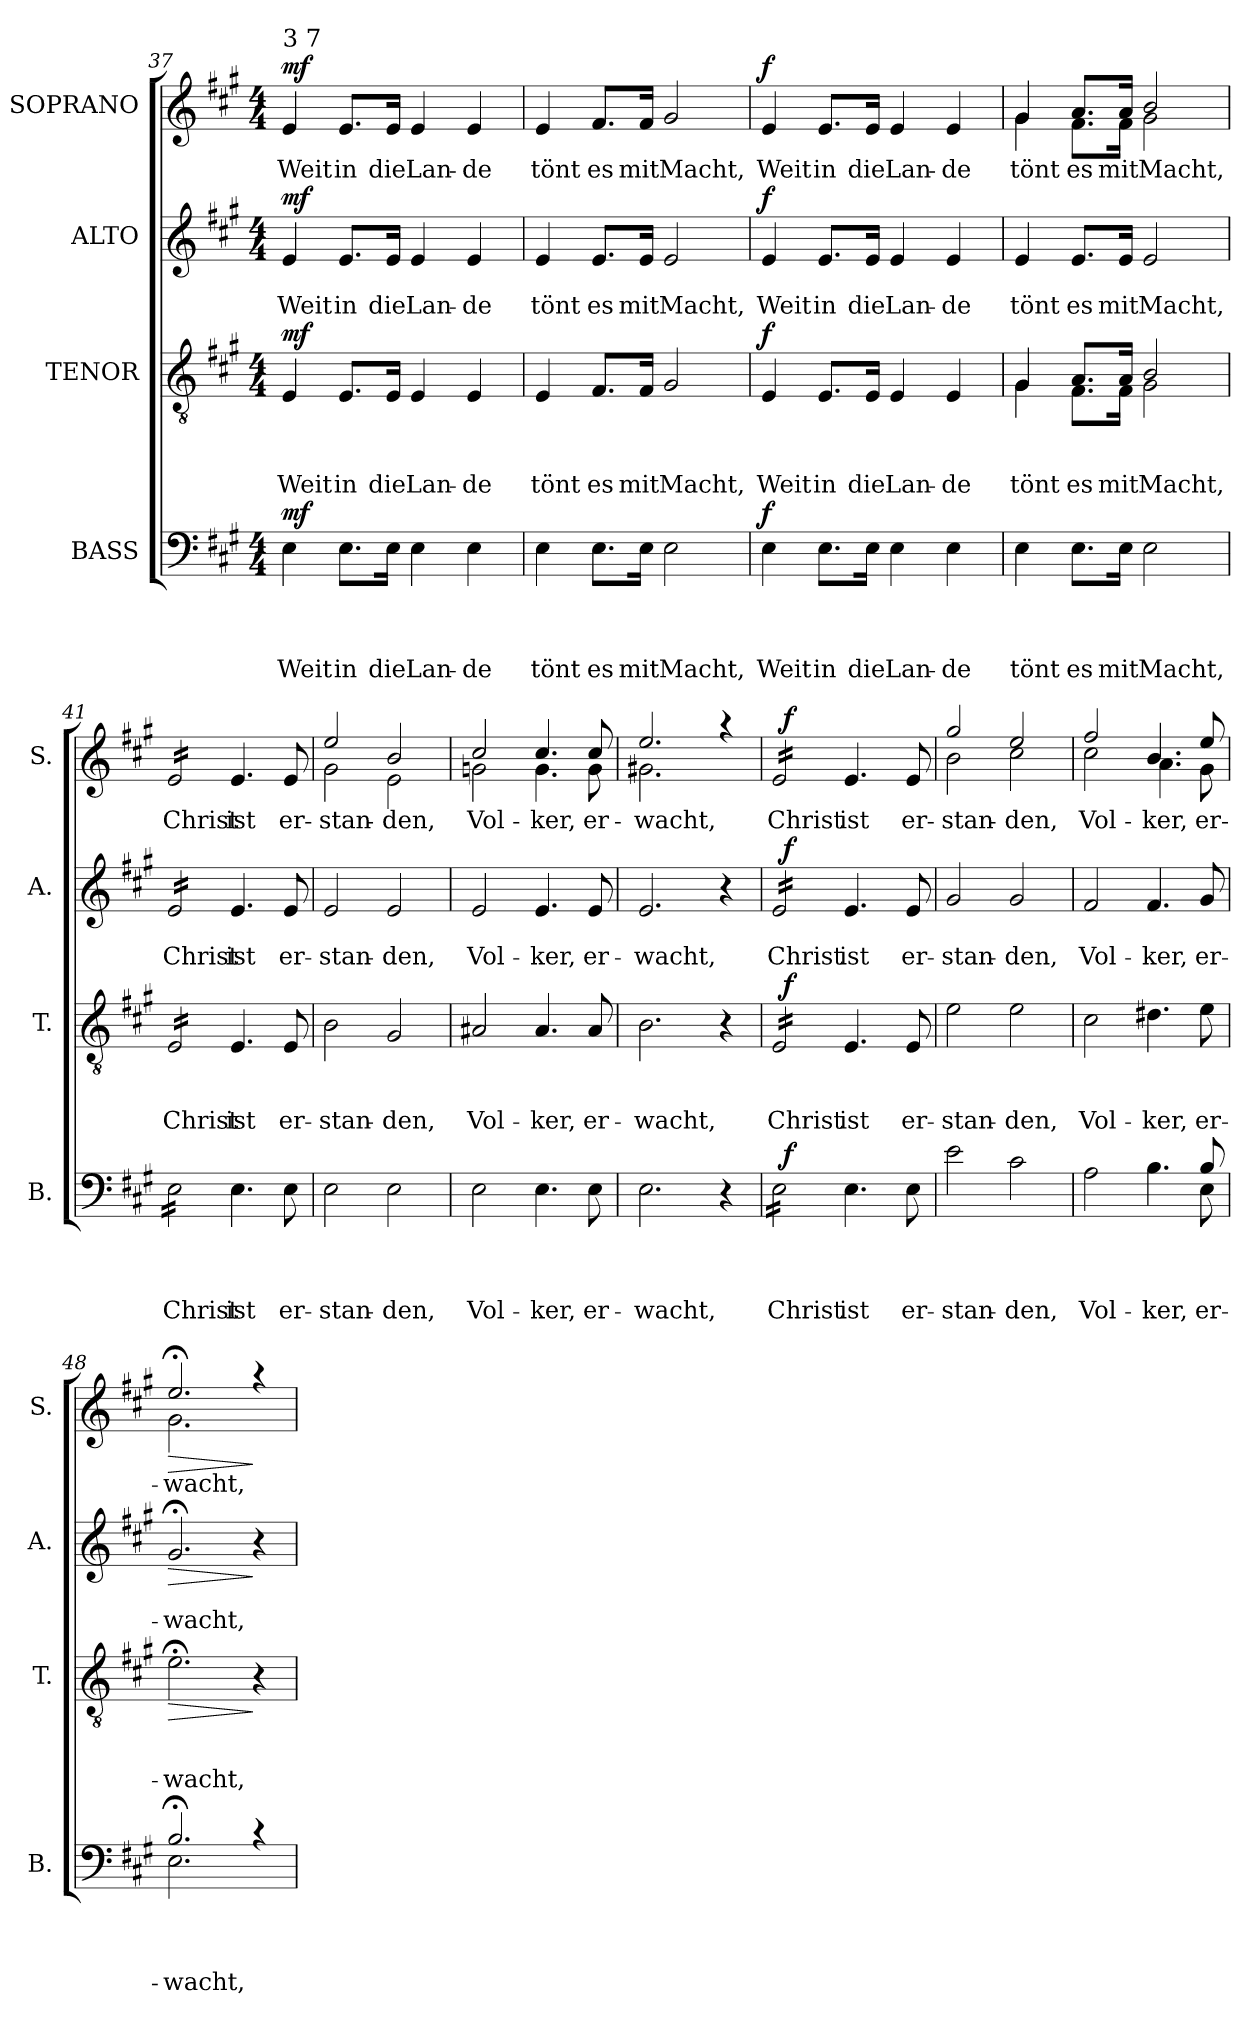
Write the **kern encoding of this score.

**kern	**text	**text	**text	**text	**dynam	**kern	**text	**text	**text	**dynam	**kern	**text	**text	**dynam	**kern	**text	**dynam
*part4	*part4	*part4	*part4	*part4	*part4	*part3	*part3	*part3	*part3	*part3	*part2	*part2	*part2	*part2	*part1	*part1	*part1
*staff4	*staff4	*staff4	*staff4	*staff4	*staff4	*staff3	*staff3	*staff3	*staff3	*staff3	*staff2	*staff2	*staff2	*staff2	*staff1	*staff1	*staff1
*I"BASS	*	*	*	*	*	*I"TENOR	*	*	*	*	*I"ALTO	*	*	*	*I"SOPRANO	*	*
*I'B.	*	*	*	*	*	*I'T.	*	*	*	*	*I'A.	*	*	*	*I'S.	*	*
!!LO:LB:g=z
*clefF4	*	*	*	*	*	*clefGv2	*	*	*	*	*clefG2	*	*	*	*clefG2	*	*
*k[f#c#g#]	*	*	*	*	*	*k[f#c#g#]	*	*	*	*	*k[f#c#g#]	*	*	*	*k[f#c#g#]	*	*
*A:	*	*	*	*	*	*A:	*	*	*	*	*A:	*	*	*	*A:	*	*
*M4/4	*	*	*	*	*	*M4/4	*	*	*	*	*M4/4	*	*	*	*M4/4	*	*
=37	=37	=37	=37	=37	=37	=37	=37	=37	=37	=37	=37	=37	=37	=37	=37	=37	=37
!	!	!	!	!	!	!	!	!	!	!	!	!	!	!	!LO:TX:a:t=3 7	!	!
!	!	!	!	!LO:LY:b	!LO:DY:a	!	!	!	!LO:LY:b	!LO:DY:a	!	!	!LO:LY:b	!LO:DY:a	!	!LO:LY:b	!LO:DY:a
4E\	.	.	.	Weit	mf	4E/	.	.	Weit	mf	4e/	.	Weit	mf	4e/	Weit	mf
!	!	!	!	!LO:LY:b	!	!	!	!	!LO:LY:b	!	!	!	!LO:LY:b	!	!	!LO:LY:b	!
8.E\L	.	.	.	in	.	8.E/L	.	.	in	.	8.e/L	.	in	.	8.e/L	in	.
!	!	!	!	!LO:LY:b	!	!	!	!	!LO:LY:b	!	!	!	!LO:LY:b	!	!	!LO:LY:b	!
16E\Jk	.	.	.	die	.	16E/Jk	.	.	die	.	16e/Jk	.	die	.	16e/Jk	die	.
!	!	!	!	!LO:LY:b	!	!	!	!	!LO:LY:b	!	!	!	!LO:LY:b	!	!	!LO:LY:b	!
4E\	.	.	.	Lan-	.	4E/	.	.	Lan-	.	4e/	.	Lan-	.	4e/	Lan-	.
!	!	!	!	!LO:LY:b	!	!	!	!	!LO:LY:b	!	!	!	!LO:LY:b	!	!	!LO:LY:b	!
4E\	.	.	.	-de	.	4E/	.	.	-de	.	4e/	.	-de	.	4e/	-de	.
=38	=38	=38	=38	=38	=38	=38	=38	=38	=38	=38	=38	=38	=38	=38	=38	=38	=38
!	!	!	!	!LO:LY:b	!	!	!	!	!LO:LY:b	!	!	!	!LO:LY:b	!	!	!LO:LY:b	!
4E\	.	.	.	tönt	.	4E/	.	.	tönt	.	4e/	.	tönt	.	4e/	tönt	.
!	!	!	!	!LO:LY:b	!	!	!	!	!LO:LY:b	!	!	!	!LO:LY:b	!	!	!LO:LY:b	!
8.E\L	.	.	.	es	.	8.F#/L	.	.	es	.	8.e/L	.	es	.	8.f#/L	es	.
!	!	!	!	!LO:LY:b	!	!	!	!	!LO:LY:b	!	!	!	!LO:LY:b	!	!	!LO:LY:b	!
16E\Jk	.	.	.	mit	.	16F#/Jk	.	.	mit	.	16e/Jk	.	mit	.	16f#/Jk	mit	.
!	!	!	!	!LO:LY:b	!	!	!	!	!LO:LY:b	!	!	!	!LO:LY:b	!	!	!LO:LY:b	!
2E\	.	.	.	Macht,	.	2G#/	.	.	Macht,	.	2e/	.	Macht,	.	2g#/	Macht,	.
=39	=39	=39	=39	=39	=39	=39	=39	=39	=39	=39	=39	=39	=39	=39	=39	=39	=39
!	!	!	!	!LO:LY:b	!LO:DY:a	!	!	!	!LO:LY:b	!LO:DY:a	!	!	!LO:LY:b	!LO:DY:a	!	!LO:LY:b	!LO:DY:a
4E\	.	.	.	Weit	f	4E/	.	.	Weit	f	4e/	.	Weit	f	4e/	Weit	f
!	!	!	!	!LO:LY:b	!	!	!	!	!LO:LY:b	!	!	!	!LO:LY:b	!	!	!LO:LY:b	!
8.E\L	.	.	.	in	.	8.E/L	.	.	in	.	8.e/L	.	in	.	8.e/L	in	.
!	!	!	!	!LO:LY:b	!	!	!	!	!LO:LY:b	!	!	!	!LO:LY:b	!	!	!LO:LY:b	!
16E\Jk	.	.	.	die	.	16E/Jk	.	.	die	.	16e/Jk	.	die	.	16e/Jk	die	.
!	!	!	!	!LO:LY:b	!	!	!	!	!LO:LY:b	!	!	!	!LO:LY:b	!	!	!LO:LY:b	!
4E\	.	.	.	Lan-	.	4E/	.	.	Lan-	.	4e/	.	Lan-	.	4e/	Lan-	.
!	!	!	!	!LO:LY:b	!	!	!	!	!LO:LY:b	!	!	!	!LO:LY:b	!	!	!LO:LY:b	!
4E\	.	.	.	-de	.	4E/	.	.	-de	.	4e/	.	-de	.	4e/	-de	.
=40	=40	=40	=40	=40	=40	=40	=40	=40	=40	=40	=40	=40	=40	=40	=40	=40	=40
!	!	!	!	!LO:LY:b	!	!	!	!	!LO:LY:b	!	!	!	!LO:LY:b	!	!	!LO:LY:b	!
*	*	*	*	*	*	*^	*	*	*	*	*	*	*	*	*^	*	*
4E\	.	.	.	tönt	.	4G#/	4G#\	.	.	tönt	.	4e/	.	tönt	.	4g#/	4g#\	tönt	.
!	!	!	!	!LO:LY:b	!	!	!	!	!	!LO:LY:b	!	!	!	!LO:LY:b	!	!	!	!LO:LY:b	!
8.E\L	.	.	.	es	.	8.A/L	8.F#\L	.	.	es	.	8.e/L	.	es	.	8.a/L	8.f#\L	es	.
!	!	!	!	!LO:LY:b	!	!	!	!	!	!LO:LY:b	!	!	!	!LO:LY:b	!	!	!	!LO:LY:b	!
16E\Jk	.	.	.	mit	.	16A/Jk	16F#\Jk	.	.	mit	.	16e/Jk	.	mit	.	16a/Jk	16f#\Jk	mit	.
!	!	!	!	!LO:LY:b	!	!	!	!	!	!LO:LY:b	!	!	!	!LO:LY:b	!	!	!	!LO:LY:b	!
2E\	.	.	.	Macht,	.	2B/	2G#\	.	.	Macht,	.	2e/	.	Macht,	.	2b/	2g#\	Macht,	.
!!LO:PB:g=z
=41	=41	=41	=41	=41	=41	=41	=41	=41	=41	=41	=41	=41	=41	=41	=41	=41	=41	=41	=41
!	!	!	!	!LO:LY:b	!	!	!	!	!	!LO:LY:b	!	!	!	!LO:LY:b	!	!	!	!LO:LY:b	!
*	*	*	*	*	*	*v	*v	*	*	*	*	*	*	*	*	*v	*v	*	*
*tremolo	*	*	*	*	*	*	*	*	*	*	*	*	*	*	*	*	*
*	*	*	*	*	*	*tremolo	*	*	*	*	*	*	*	*	*	*	*
*	*	*	*	*	*	*	*	*	*	*	*tremolo	*	*	*	*	*	*
*	*	*	*	*	*	*	*	*	*	*	*	*	*	*	*tremolo	*	*
16E\LL	.	.	.	Christ	.	16E/LL	.	.	Christ	.	16e/LL	.	Christ	.	16e/LL	Christ	.
16E\	.	.	.	.	.	16E/	.	.	.	.	16e/	.	.	.	16e/	.	.
16E\	.	.	.	.	.	16E/	.	.	.	.	16e/	.	.	.	16e/	.	.
16E\	.	.	.	.	.	16E/	.	.	.	.	16e/	.	.	.	16e/	.	.
16E\	.	.	.	.	.	16E/	.	.	.	.	16e/	.	.	.	16e/	.	.
16E\	.	.	.	.	.	16E/	.	.	.	.	16e/	.	.	.	16e/	.	.
16E\	.	.	.	.	.	16E/	.	.	.	.	16e/	.	.	.	16e/	.	.
16E\JJ	.	.	.	.	.	16E/JJ	.	.	.	.	16e/JJ	.	.	.	16e/JJ	.	.
*	*	*	*	*	*	*	*	*	*	*	*	*	*	*	*Xtremolo	*	*
*	*	*	*	*	*	*	*	*	*	*	*Xtremolo	*	*	*	*	*	*
*	*	*	*	*	*	*Xtremolo	*	*	*	*	*	*	*	*	*	*	*
*Xtremolo	*	*	*	*	*	*	*	*	*	*	*	*	*	*	*	*	*
!	!	!	!	!LO:LY:b	!	!	!	!	!LO:LY:b	!	!	!	!LO:LY:b	!	!	!LO:LY:b	!
4.E\	.	.	.	ist	.	4.E/	.	.	ist	.	4.e/	.	ist	.	4.e/	ist	.
!	!	!	!	!LO:LY:b	!	!	!	!	!LO:LY:b	!	!	!	!LO:LY:b	!	!	!LO:LY:b	!
8E\	.	.	.	er-	.	8E/	.	.	er-	.	8e/	.	er-	.	8e/	er-	.
=42	=42	=42	=42	=42	=42	=42	=42	=42	=42	=42	=42	=42	=42	=42	=42	=42	=42
!	!	!	!	!LO:LY:b	!	!	!	!	!LO:LY:b	!	!	!	!LO:LY:b	!	!	!LO:LY:b	!
*	*	*	*	*	*	*	*	*	*	*	*	*	*	*	*^	*	*
2E\	.	.	.	-stan-	.	2B\	.	.	-stan-	.	2e/	.	-stan-	.	2ee/	2g#\	-stan-	.
!	!	!	!	!LO:LY:b	!	!	!	!	!LO:LY:b	!	!	!	!LO:LY:b	!	!	!	!LO:LY:b	!
2E\	.	.	.	-den,	.	2G#/	.	.	-den,	.	2e/	.	-den,	.	2b/	2e\	-den,	.
=43	=43	=43	=43	=43	=43	=43	=43	=43	=43	=43	=43	=43	=43	=43	=43	=43	=43	=43
!	!	!	!	!LO:LY:b	!	!	!	!	!LO:LY:b	!	!	!	!LO:LY:b	!	!	!	!LO:LY:b	!
2E\	.	.	.	Vol-	.	2A#X/	.	.	Vol-	.	2e/	.	Vol-	.	2cc#/	2gn\	Vol-	.
!	!	!	!	!LO:LY:b	!	!	!	!	!LO:LY:b	!	!	!	!LO:LY:b	!	!	!	!LO:LY:b	!
4.E\	.	.	.	-ker,	.	4.A#/	.	.	-ker,	.	4.e/	.	-ker,	.	4.cc#/	4.g\	-ker,	.
!	!	!	!	!LO:LY:b	!	!	!	!	!LO:LY:b	!	!	!	!LO:LY:b	!	!	!	!LO:LY:b	!
8E\	.	.	.	er-	.	8A#/	.	.	er-	.	8e/	.	er-	.	8cc#/	8g\	er-	.
=44	=44	=44	=44	=44	=44	=44	=44	=44	=44	=44	=44	=44	=44	=44	=44	=44	=44	=44
!	!	!	!	!LO:LY:b	!	!	!	!	!LO:LY:b	!	!	!	!LO:LY:b	!	!	!	!LO:LY:b	!
2.E\	.	.	.	-wacht,	.	2.B\	.	.	-wacht,	.	2.e/	.	-wacht,	.	2.ee/	2.g#X\	-wacht,	.
4r	.	.	.	.	.	4r	.	.	.	.	4r	.	.	.	4raa	4ryy	.	.
=45	=45	=45	=45	=45	=45	=45	=45	=45	=45	=45	=45	=45	=45	=45	=45	=45	=45	=45
!	!	!	!	!LO:LY:b	!	!	!	!	!LO:LY:b	!	!	!	!LO:LY:b	!	!	!	!LO:LY:b	!
*^	*	*	*	*	*	*^	*	*	*	*	*^	*	*	*	*	*	*	*
*tremolo	*	*	*	*	*	*	*	*	*	*	*	*	*	*	*	*	*	*	*	*	*
*	*	*	*	*	*	*	*tremolo	*	*	*	*	*	*	*	*	*	*	*	*	*	*
*	*	*	*	*	*	*	*	*	*	*	*	*	*tremolo	*	*	*	*	*	*	*	*
*	*	*	*	*	*	*	*	*	*	*	*	*	*	*	*	*	*	*tremolo	*	*	*
16E\LL	32ryy	.	.	.	Christ	.	16E/LL	32ryy	.	.	Christ	.	16e/LL	32ryy	.	Christ	.	16e/LL	32ryy	Christ	.
!	!	!	!	!	!	!LO:DY:a	!	!	!	!	!	!LO:DY:a	!	!	!	!	!LO:DY:a	!	!	!	!LO:DY:a
.	2ryy	.	.	.	.	f	.	2ryy	.	.	.	f	.	2ryy	.	.	f	.	2ryy	.	f
16E\	.	.	.	.	.	.	16E/	.	.	.	.	.	16e/	.	.	.	.	16e/	.	.	.
16E\	.	.	.	.	.	.	16E/	.	.	.	.	.	16e/	.	.	.	.	16e/	.	.	.
16E\	.	.	.	.	.	.	16E/	.	.	.	.	.	16e/	.	.	.	.	16e/	.	.	.
16E\	.	.	.	.	.	.	16E/	.	.	.	.	.	16e/	.	.	.	.	16e/	.	.	.
16E\	.	.	.	.	.	.	16E/	.	.	.	.	.	16e/	.	.	.	.	16e/	.	.	.
16E\	.	.	.	.	.	.	16E/	.	.	.	.	.	16e/	.	.	.	.	16e/	.	.	.
16E\JJ	.	.	.	.	.	.	16E/JJ	.	.	.	.	.	16e/JJ	.	.	.	.	16e/JJ	.	.	.
*	*	*	*	*	*	*	*	*	*	*	*	*	*	*	*	*	*	*Xtremolo	*	*	*
*	*	*	*	*	*	*	*	*	*	*	*	*	*Xtremolo	*	*	*	*	*	*	*	*
*	*	*	*	*	*	*	*Xtremolo	*	*	*	*	*	*	*	*	*	*	*	*	*	*
*Xtremolo	*	*	*	*	*	*	*	*	*	*	*	*	*	*	*	*	*	*	*	*	*
!	!	!	!	!	!LO:LY:b	!	!	!	!	!	!LO:LY:b	!	!	!	!	!LO:LY:b	!	!	!	!LO:LY:b	!
4.E\	.	.	.	.	ist	.	4.E/	.	.	.	ist	.	4.e/	.	.	ist	.	4.e/	.	ist	.
.	4...ryy	.	.	.	.	.	.	4...ryy	.	.	.	.	.	4...ryy	.	.	.	.	4...ryy	.	.
!	!	!	!	!	!LO:LY:b	!	!	!	!	!	!LO:LY:b	!	!	!	!	!LO:LY:b	!	!	!	!LO:LY:b	!
8E\	.	.	.	.	er-	.	8E/	.	.	.	er-	.	8e/	.	.	er-	.	8e/	.	er-	.
=46	=46	=46	=46	=46	=46	=46	=46	=46	=46	=46	=46	=46	=46	=46	=46	=46	=46	=46	=46	=46	=46
!	!	!	!	!	!LO:LY:b	!	!	!	!	!	!LO:LY:b	!	!	!	!	!LO:LY:b	!	!	!	!LO:LY:b	!
*v	*v	*	*	*	*	*	*	*	*	*	*	*	*v	*v	*	*	*	*	*	*	*
*	*	*	*	*	*	*v	*v	*	*	*	*	*	*	*	*	*	*	*	*
2e\	.	.	.	-stan-	.	2e\	.	.	-stan-	.	2g#/	.	-stan-	.	2gg#/	2b\	-stan-	.
!	!	!	!	!LO:LY:b	!	!	!	!	!LO:LY:b	!	!	!	!LO:LY:b	!	!	!	!LO:LY:b	!
2c#\	.	.	.	-den,	.	2e\	.	.	-den,	.	2g#/	.	-den,	.	2ee/	2cc#\	-den,	.
=47	=47	=47	=47	=47	=47	=47	=47	=47	=47	=47	=47	=47	=47	=47	=47	=47	=47	=47
*^	*	*	*	*	*	*	*	*	*	*	*	*	*	*	*	*	*	*
!	!	!	!	!	!LO:LY:b	!	!	!	!	!LO:LY:b	!	!	!	!LO:LY:b	!	!	!	!LO:LY:b	!
2..ryy	2A\	.	.	.	-Vol-	.	2c#\	.	.	Vol-	.	2f#/	.	Vol-	.	2ff#/	2cc#\	Vol-	.
!	!	!	!	!	!LO:LY:b	!	!	!	!	!LO:LY:b	!	!	!	!LO:LY:b	!	!	!	!LO:LY:b	!
.	4.B\	.	.	.	-ker,	.	4.d#X\	.	.	-ker,	.	4.f#/	.	-ker,	.	4.b/	4.a\	-ker,	.
!	!	!	!	!	!LO:LY:b	!	!	!	!	!LO:LY:b	!	!	!	!LO:LY:b	!	!	!	!LO:LY:b	!
8B/	8E\	.	.	.	er-	.	8e\	.	.	er-	.	8g#/	.	er-	.	8ee/	8g#\	er-	.
!!LO:LB:g=z	!!
=48	=48	=48	=48	=48	=48	=48	=48	=48	=48	=48	=48	=48	=48	=48	=48	=48	=48	=48	=48
!	!	!	!	!	!LO:LY:b	!	!	!	!	!LO:LY:b	!LO:HP:b	!	!	!LO:LY:b	!LO:HP:b	!	!	!LO:LY:b	!LO:HP:b
2.B;</	2.E\	.	.	.	wacht,	.	2.e;<\	.	.	-wacht,	>	2.g#;/	.	-wacht,	>	2.ee;</	2.g#\	-wacht,	>
4rc	4ryy	.	.	.	.	.	4r	.	.	.	]	4r	.	.	]	4raa	4ryy	.	]
*v	*v	*	*	*	*	*	*	*	*	*	*	*	*	*	*	*v	*v	*	*
=	=	=	=	=	=	=	=	=	=	=	=	=	=	=	=	=	=
*-	*-	*-	*-	*-	*-	*-	*-	*-	*-	*-	*-	*-	*-	*-	*-	*-	*-
